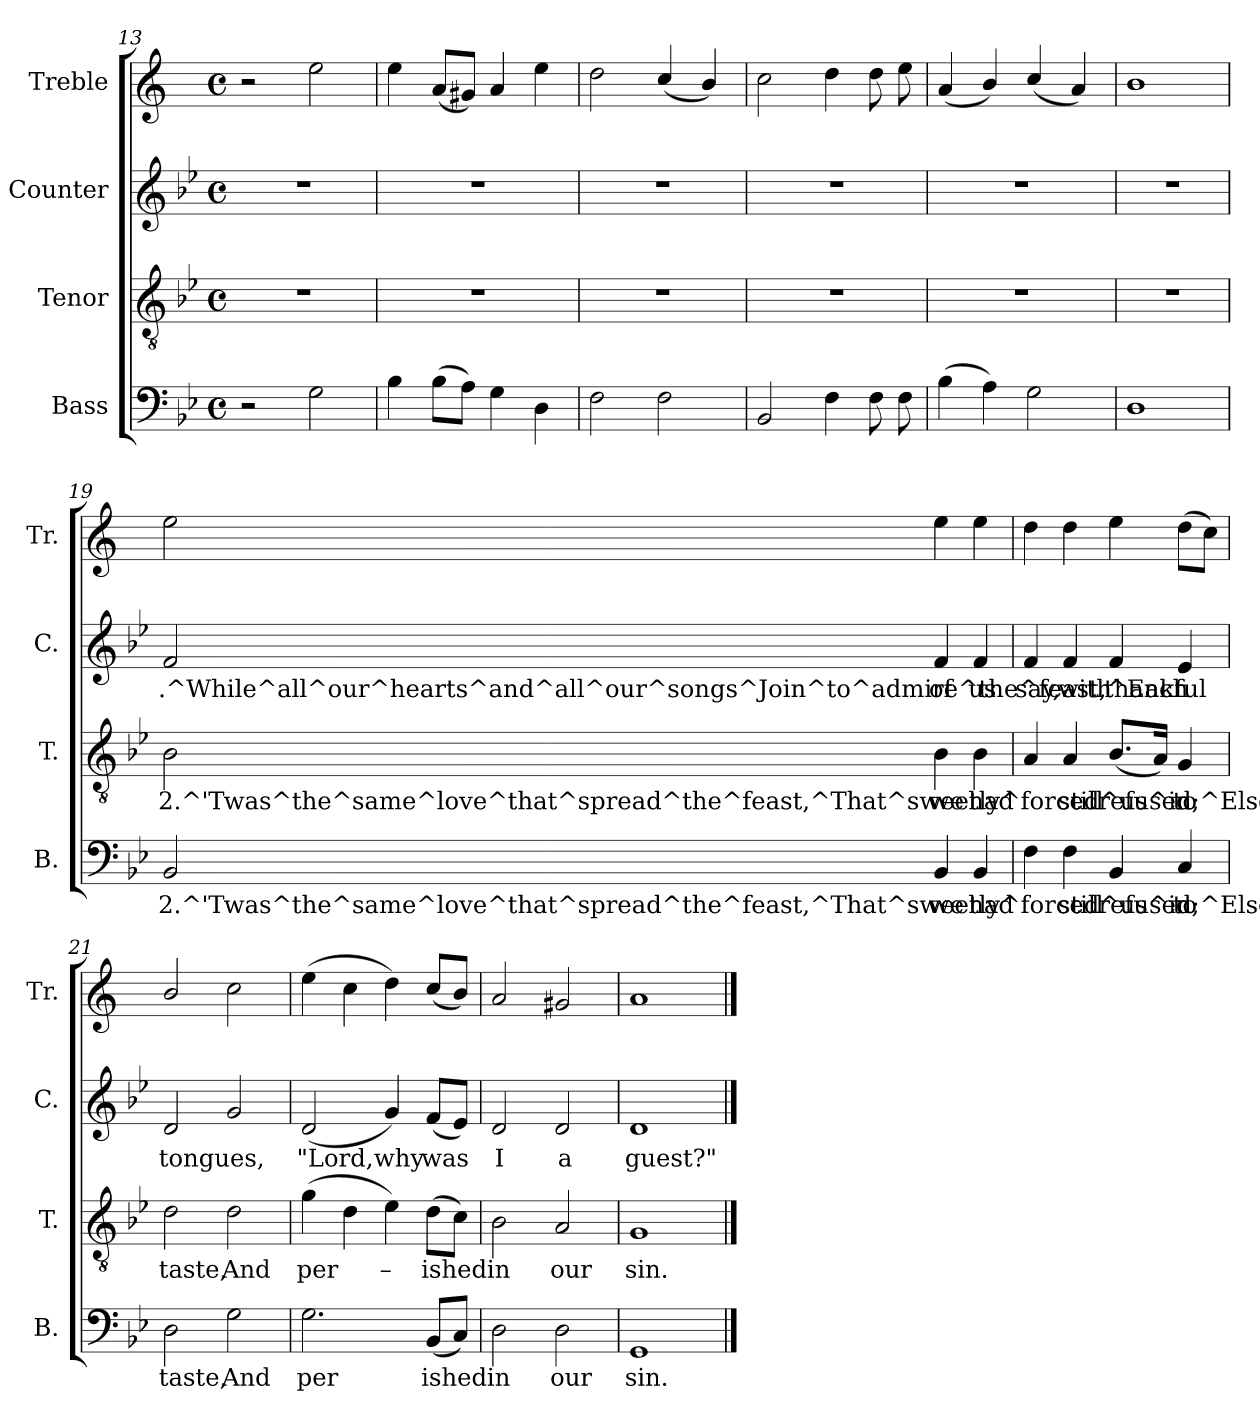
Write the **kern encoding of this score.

**kern	**text	**kern	**text	**kern	**text	**kern
*part4	*part4	*part3	*part3	*part2	*part2	*part1
*staff4	*staff4	*staff3	*staff3	*staff2	*staff2	*staff1
*I"Bass	*	*I"Tenor	*	*I"Counter	*	*I"Treble
*I'B.	*	*I'T.	*	*I'C.	*	*I'Tr.
!!LO:PB:g=z
*clefF4	*	*clefGv2	*	*clefG2	*	*clefG2
*	*	*	*	*	*	*ITrd1c2
*k[b-e-]	*	*k[b-e-]	*	*k[b-e-]	*	*k[b-e-]
*B-:	*	*B-:	*	*B-:	*	*B-:
*M4/4	*	*M4/4	*	*M4/4	*	*M4/4
*met(c)	*	*met(c)	*	*met(c)	*	*met(c)
=13	=13	=13	=13	=13	=13	=13
2r	.	1r	.	1r	.	2r
!	!LO:LY:a:rj	!	!	!	!	!
2G\	.	.	.	.	.	2dd\
=14	=14	=14	=14	=14	=14	=14
!	!LO:LY:a:rj	!	!	!	!	!
4B-\	.	1r	.	1r	.	4dd\
!	!LO:LY:a:rj	!	!	!	!	!
(>8B-\L	.	.	.	.	.	(<8g/L
!	!LO:LY:a:rj	!	!	!	!	!
8A\J)	.	.	.	.	.	8f#X/J)
!	!LO:LY:a:rj	!	!	!	!	!
4G\	.	.	.	.	.	4g/
!	!LO:LY:a:rj	!	!	!	!	!
4D\	.	.	.	.	.	4dd\
=15	=15	=15	=15	=15	=15	=15
!	!LO:LY:a:rj	!	!	!	!	!
2F\	.	1r	.	1r	.	2cc>\
!	!LO:LY:a:rj	!	!	!	!	!
2F\	.	.	.	.	.	(<4b-/
.	.	.	.	.	.	4a/)
=16	=16	=16	=16	=16	=16	=16
!	!LO:LY:a:rj	!	!	!	!	!
2BB-/	.	1r	.	1r	.	2b-\
!	!LO:LY:a:rj	!	!	!	!	!
4F\	.	.	.	.	.	4cc\
!	!LO:LY:a:rj	!	!	!	!	!
8F\	.	.	.	.	.	8cc\
!	!LO:LY:a:rj	!	!	!	!	!
8F\	.	.	.	.	.	8dd\
=17	=17	=17	=17	=17	=17	=17
!	!LO:LY:a:rj	!	!	!	!	!
(>4B-\	.	1r	.	1r	.	(<4g/
!	!LO:LY:a:rj	!	!	!	!	!
4A\)	.	.	.	.	.	4a/)
!	!LO:LY:a:rj	!	!	!	!	!
2G\	.	.	.	.	.	(<4b-/
.	.	.	.	.	.	4g/)
=18	=18	=18	=18	=18	=18	=18
!	!LO:LY:a:rj	!	!	!	!	!
1D	.	1r	.	1r	.	1a
=19	=19	=19	=19	=19	=19	=19
!	!LO:LY:a:rj	!	!LO:LY:b:rj	!	!LO:LY:b:rj	!
2BB-/	2.^'Twas^the^same^love^that^spread^the^feast,^That^sweetly^forced^us^in;^Else	2B-\	2.^'Twas^the^same^love^that^spread^the^feast,^That^sweetly^forced^us^in;^Else	2f/	.^While^all^our^hearts^and^all^our^songs^Join^to^admire^the^feast,^Each	2dd\
!	!LO:LY:a:rj	!	!LO:LY:b:rj	!	!LO:LY:b:rj	!
4BB-/	we	4B-\	we	4f/	of	4dd\
!	!LO:LY:a:rj	!	!LO:LY:b:rj	!	!LO:LY:b:rj	!
4BB-/	had	4B-\	had	4f/	us	4dd\
=20	=20	=20	=20	=20	=20	=20
!	!LO:LY:a:rj	!	!LO:LY:b:rj	!	!LO:LY:b:rj	!
4F\	.	4A/	.	4f/	say,	4cc\
!	!LO:LY:a:rj	!	!LO:LY:b:rj	!	!LO:LY:b:rj	!
4F\	still	4A/	still	4f/	with	4cc\
!	!LO:LY:a:rj	!	!LO:LY:b:rj	!	!LO:LY:b:rj	!
4BB-/	refused	(<8.B-/L	refused	4f/	thankful	4dd\
!	!	!	!LO:LY:b:rj	!	!	!
.	.	16A/J)	.	.	.	.
!	!LO:LY:a:rj	!	!LO:LY:b:rj	!	!LO:LY:b:rj	!
4C/	to	4G/	to	4e-/	.	(>8cc\L
.	.	.	.	.	.	8b-\J)
=21	=21	=21	=21	=21	=21	=21
!	!LO:LY:a:rj	!	!LO:LY:b:rj	!	!LO:LY:b:rj	!
2D\	taste,	2d\	taste,	2d/	tongues,	2a/
!	!LO:LY:a:rj	!	!LO:LY:b:rj	!	!LO:LY:b:rj	!
2G\	And	2d\	And	2g/	.	2b-\
=22	=22	=22	=22	=22	=22	=22
!	!LO:LY:a:rj	!	!LO:LY:b:rj	!	!LO:LY:b:rj	!
2.G\	per	(>4g\	per	(<2d/	"Lord,	(>4dd\
!	!	!	!LO:LY:b:rj	!	!	!
.	.	4d\	.	.	.	4b-\
!	!	!	!LO:LY:b:rj	!	!LO:LY:b:rj	!
.	.	4e-\)	–	4g/)	why	4cc\)
!	!LO:LY:a:rj	!	!LO:LY:b:rj	!	!LO:LY:b:rj	!
(<8BB-/L	ished	(>8d\L	ished	(<8f/L	was	(<8b-/L
!	!LO:LY:a:rj	!	!LO:LY:b:rj	!	!LO:LY:b:rj	!
8C/J)	.	8c\J)	.	8e-/J)	.	8a/J)
=23	=23	=23	=23	=23	=23	=23
!	!LO:LY:a:rj	!	!LO:LY:b:rj	!	!LO:LY:b:rj	!
2D\	in	2B-\	in	2d/	I	2g/
!	!LO:LY:a:rj	!	!LO:LY:b:rj	!	!LO:LY:b:rj	!
2D\	our	2A/	our	2d/	a	2f#X/
=24	=24	=24	=24	=24	=24	=24
!	!LO:LY:a:rj	!	!LO:LY:b:rj	!	!LO:LY:b:rj	!
1GG	sin.	1G	sin.	1d	guest?"	1g
==	==	==	==	==	==	==
*-	*-	*-	*-	*-	*-	*-
